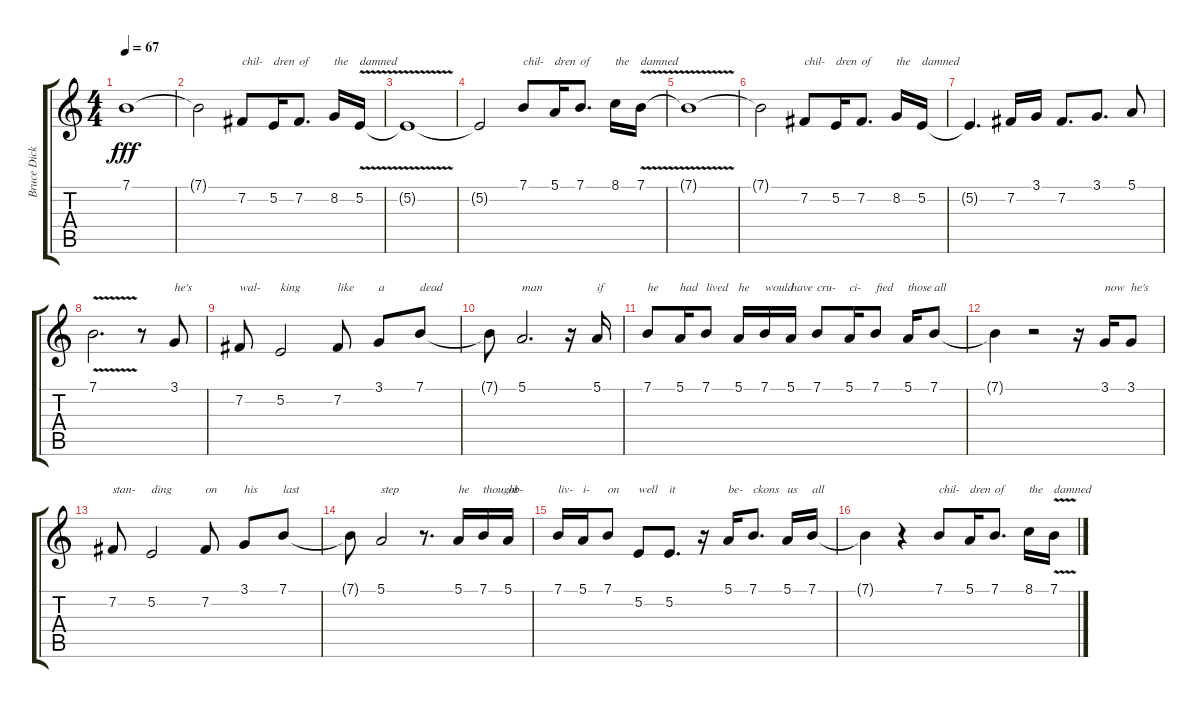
\track ("Bruce Dickinson - Vocals" "Bruce Dick") {instrument lead6voice}
\staff {score tabs}
\tuning (E4 B3 G3 D3 A2 E2) {hide}
\ts (4 4)
\tempo 67
\clef g2
\ks c
7.1{t}.1{dy fff} |
7.1{t}.2 7.2.8{txt "chil-"} 5.2.16{txt "dren"} 7.2.8{d txt "of"} 8.2.16{txt "the"} 5.2{v}.16{txt "damned"} |
5.2{t}.1 |
5.2{t}.2 7.1.8{txt "chil-"} 5.1.16{txt "dren"} 7.1.8{d txt "of"} 8.1.16{txt "the"} 7.1{v}.16{txt "damned"} |
7.1{t}.1 |
7.1{t}.2 7.2.8{txt "chil-"} 5.2.16{txt "dren"} 7.2.8{d txt "of"} 8.2.16{txt "the"} 5.2.16{txt "damned"} |
5.2{t}.4{d} 7.2.16 3.1.16 7.2.8{d} 3.1.8{d} 5.1.8 |
7.1{v}.2{d} r.8 3.1.8{txt "he's"} |
7.2.8{txt "wal-"} 5.2.2{txt "king"} 7.2.8{txt "like"} 3.1.8{txt "a"} 7.1.8{txt "dead"} |
7.1{t}.8 5.1.2{d txt "man"} r.16 5.1.16{txt "if"} |
7.1.8{txt "he"} 5.1.16{txt "had"} 7.1.8{txt "lived"} 5.1.16{txt "he"} 7.1.16{txt "would"} 5.1.16{txt "have"} 7.1.8{txt "cru-"} 5.1.16{txt "ci-"} 7.1.8{txt "fied"} 5.1.16{txt "those"} 7.1.8{txt "all"} |
7.1{t}.4 r.2 r.16 3.1.16{txt "now"} 3.1.8{txt "he's"} |
7.2.8{txt "stan-"} 5.2.2{txt "ding"} 7.2.8{txt "on"} 3.1.8{txt "his"} 7.1.8{txt "last"} |
7.1{t}.8 5.1.2{txt "step"} r.8{d} 5.1.16{txt "he"} 7.1.16{txt "thought"} 5.1.16{txt "ob-"} |
7.1.16{txt "liv-"} 5.1.16{txt "i-"} 7.1.8{txt "on"} 5.2.8{txt "well"} 5.2.8{d txt "it"} r.16 5.1.16{txt "be-"} 7.1.8{d txt "ckons"} 5.1.16{txt "us"} 7.1.16{txt "all"} |
7.1{t}.4 r.4 7.1.8{txt "chil-"} 5.1.16{txt "dren"} 7.1.8{d txt "of"} 8.1.16{txt "the"} 7.1{v}.16{txt "damned"}
